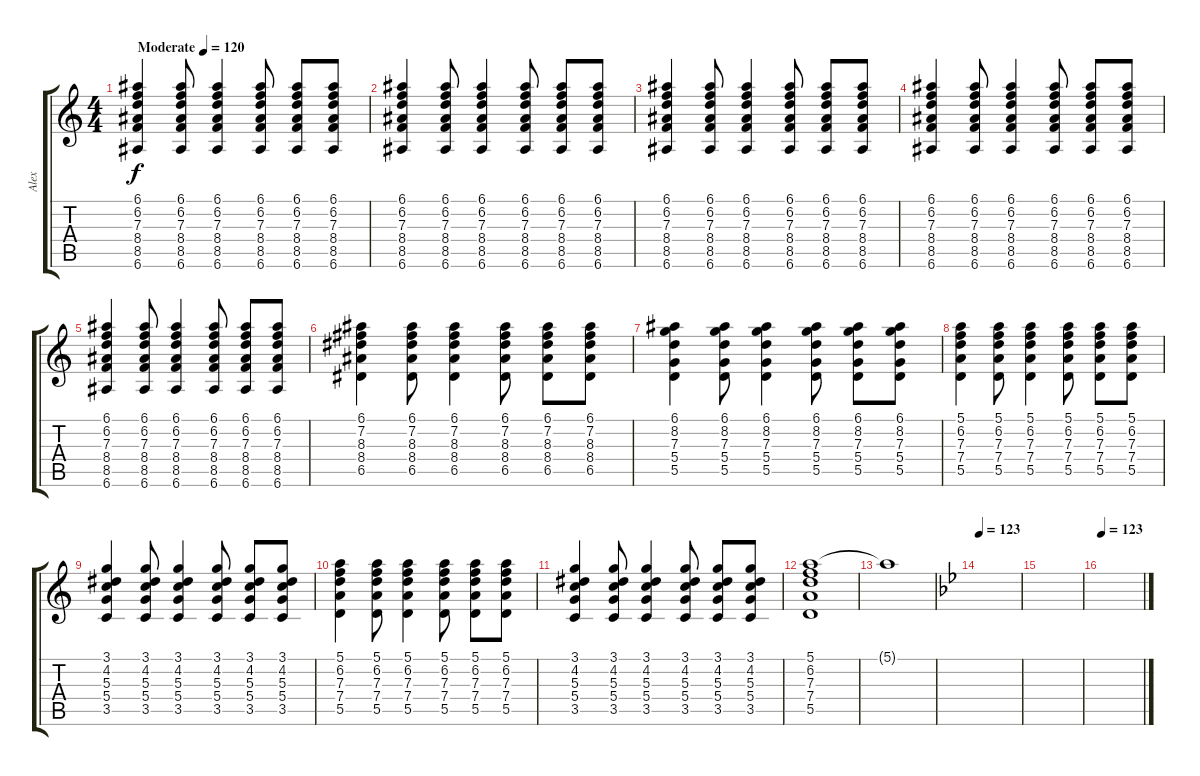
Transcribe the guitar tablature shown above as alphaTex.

\track ("Alex" "Alex") {instrument electricguitarclean}
\staff {score tabs}
\tuning (E4 B3 G3 D3 A2 E2) {hide}
\ts (4 4)
\tempo (120 "Moderate")
\clef g2
\ks c
(6.1 6.2 7.3 8.4 8.5 6.6).4{dy f instrument electricguitarclean} (6.1 6.2 7.3 8.4 8.5 6.6).8 (6.1 6.2 7.3 8.4 8.5 6.6).4 (6.1 6.2 7.3 8.4 8.5 6.6).8 (6.1 6.2 7.3 8.4 8.5 6.6).8 (6.1 6.2 7.3 8.4 8.5 6.6).8 |
(6.1 6.2 7.3 8.4 8.5 6.6).4 (6.1 6.2 7.3 8.4 8.5 6.6).8 (6.1 6.2 7.3 8.4 8.5 6.6).4 (6.1 6.2 7.3 8.4 8.5 6.6).8 (6.1 6.2 7.3 8.4 8.5 6.6).8 (6.1 6.2 7.3 8.4 8.5 6.6).8 |
(6.1 6.2 7.3 8.4 8.5 6.6).4 (6.1 6.2 7.3 8.4 8.5 6.6).8 (6.1 6.2 7.3 8.4 8.5 6.6).4 (6.1 6.2 7.3 8.4 8.5 6.6).8 (6.1 6.2 7.3 8.4 8.5 6.6).8 (6.1 6.2 7.3 8.4 8.5 6.6).8 |
(6.1 6.2 7.3 8.4 8.5 6.6).4 (6.1 6.2 7.3 8.4 8.5 6.6).8 (6.1 6.2 7.3 8.4 8.5 6.6).4 (6.1 6.2 7.3 8.4 8.5 6.6).8 (6.1 6.2 7.3 8.4 8.5 6.6).8 (6.1 6.2 7.3 8.4 8.5 6.6).8 |
(6.1 6.2 7.3 8.4 8.5 6.6).4 (6.1 6.2 7.3 8.4 8.5 6.6).8 (6.1 6.2 7.3 8.4 8.5 6.6).4 (6.1 6.2 7.3 8.4 8.5 6.6).8 (6.1 6.2 7.3 8.4 8.5 6.6).8 (6.1 6.2 7.3 8.4 8.5 6.6).8 |
(6.1 7.2 8.3 8.4 6.5).4 (6.1 7.2 8.3 8.4 6.5).8 (6.1 7.2 8.3 8.4 6.5).4 (6.1 7.2 8.3 8.4 6.5).8 (6.1 7.2 8.3 8.4 6.5).8 (6.1 7.2 8.3 8.4 6.5).8 |
(6.1 8.2 7.3 5.4 5.5).4 (6.1 8.2 7.3 5.4 5.5).8 (6.1 8.2 7.3 5.4 5.5).4 (6.1 8.2 7.3 5.4 5.5).8 (6.1 8.2 7.3 5.4 5.5).8 (6.1 8.2 7.3 5.4 5.5).8 |
(5.1 6.2 7.3 7.4 5.5).4 (5.1 6.2 7.3 7.4 5.5).8 (5.1 6.2 7.3 7.4 5.5).4 (5.1 6.2 7.3 7.4 5.5).8 (5.1 6.2 7.3 7.4 5.5).8 (5.1 6.2 7.3 7.4 5.5).8 |
(3.1 4.2 5.3 5.4 3.5).4 (3.1 4.2 5.3 5.4 3.5).8 (3.1 4.2 5.3 5.4 3.5).4 (3.1 4.2 5.3 5.4 3.5).8 (3.1 4.2 5.3 5.4 3.5).8 (3.1 4.2 5.3 5.4 3.5).8 |
(5.1 6.2 7.3 7.4 5.5).4 (5.1 6.2 7.3 7.4 5.5).8 (5.1 6.2 7.3 7.4 5.5).4 (5.1 6.2 7.3 7.4 5.5).8 (5.1 6.2 7.3 7.4 5.5).8 (5.1 6.2 7.3 7.4 5.5).8 |
(3.1 4.2 5.3 5.4 3.5).4 (3.1 4.2 5.3 5.4 3.5).8 (3.1 4.2 5.3 5.4 3.5).4 (3.1 4.2 5.3 5.4 3.5).8 (3.1 4.2 5.3 5.4 3.5).8 (3.1 4.2 5.3 5.4 3.5).8 |
(5.1 6.2 7.3 7.4 5.5).1 |
5.1{t}.1 |
\tempo 123
\ks bb
|
|
\tempo 123
